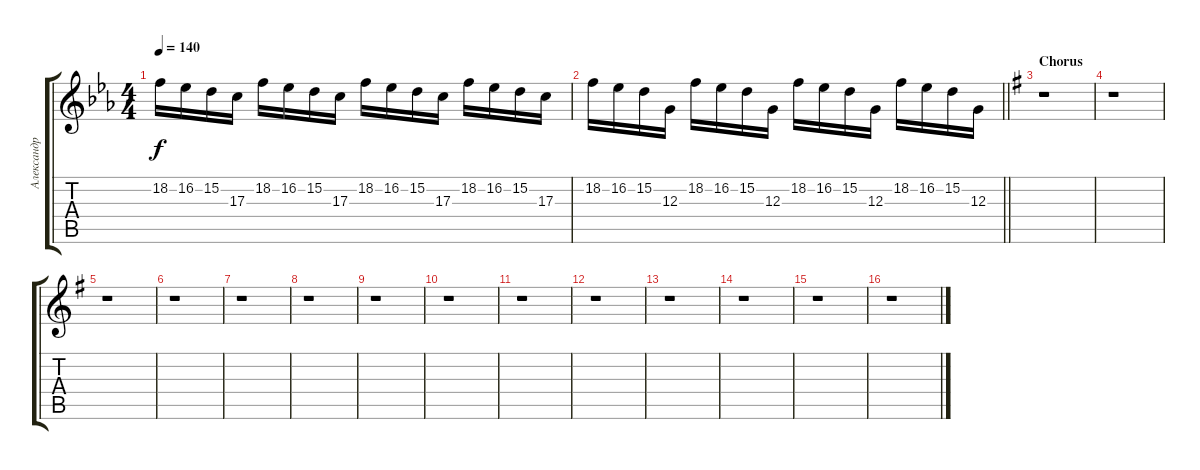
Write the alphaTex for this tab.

\track ("Александр Андрюхин" "Александр ") {instrument pad3polysynth}
\staff {score tabs}
\tuning (E4 B3 G3 D3 A2 E2) {hide}
\ts (4 4)
\tempo 140
\clef g2
\ks eb
18.2.16{dy f} 16.2.16 15.2.16 17.3.16 18.2.16 16.2.16 15.2.16 17.3.16 18.2.16 16.2.16 15.2.16 17.3.16 18.2.16 16.2.16 15.2.16 17.3.16 |
\barLineRight lightlight
18.2.16 16.2.16 15.2.16 12.3.16 18.2.16 16.2.16 15.2.16 12.3.16 18.2.16 16.2.16 15.2.16 12.3.16 18.2.16 16.2.16 15.2.16 12.3.16 |
\section ("" "Chorus")
\ks g
r.1 |
r.1 |
r.1 |
r.1 |
r.1 |
r.1 |
r.1 |
r.1 |
r.1 |
r.1 |
r.1 |
r.1 |
r.1 |
r.1
